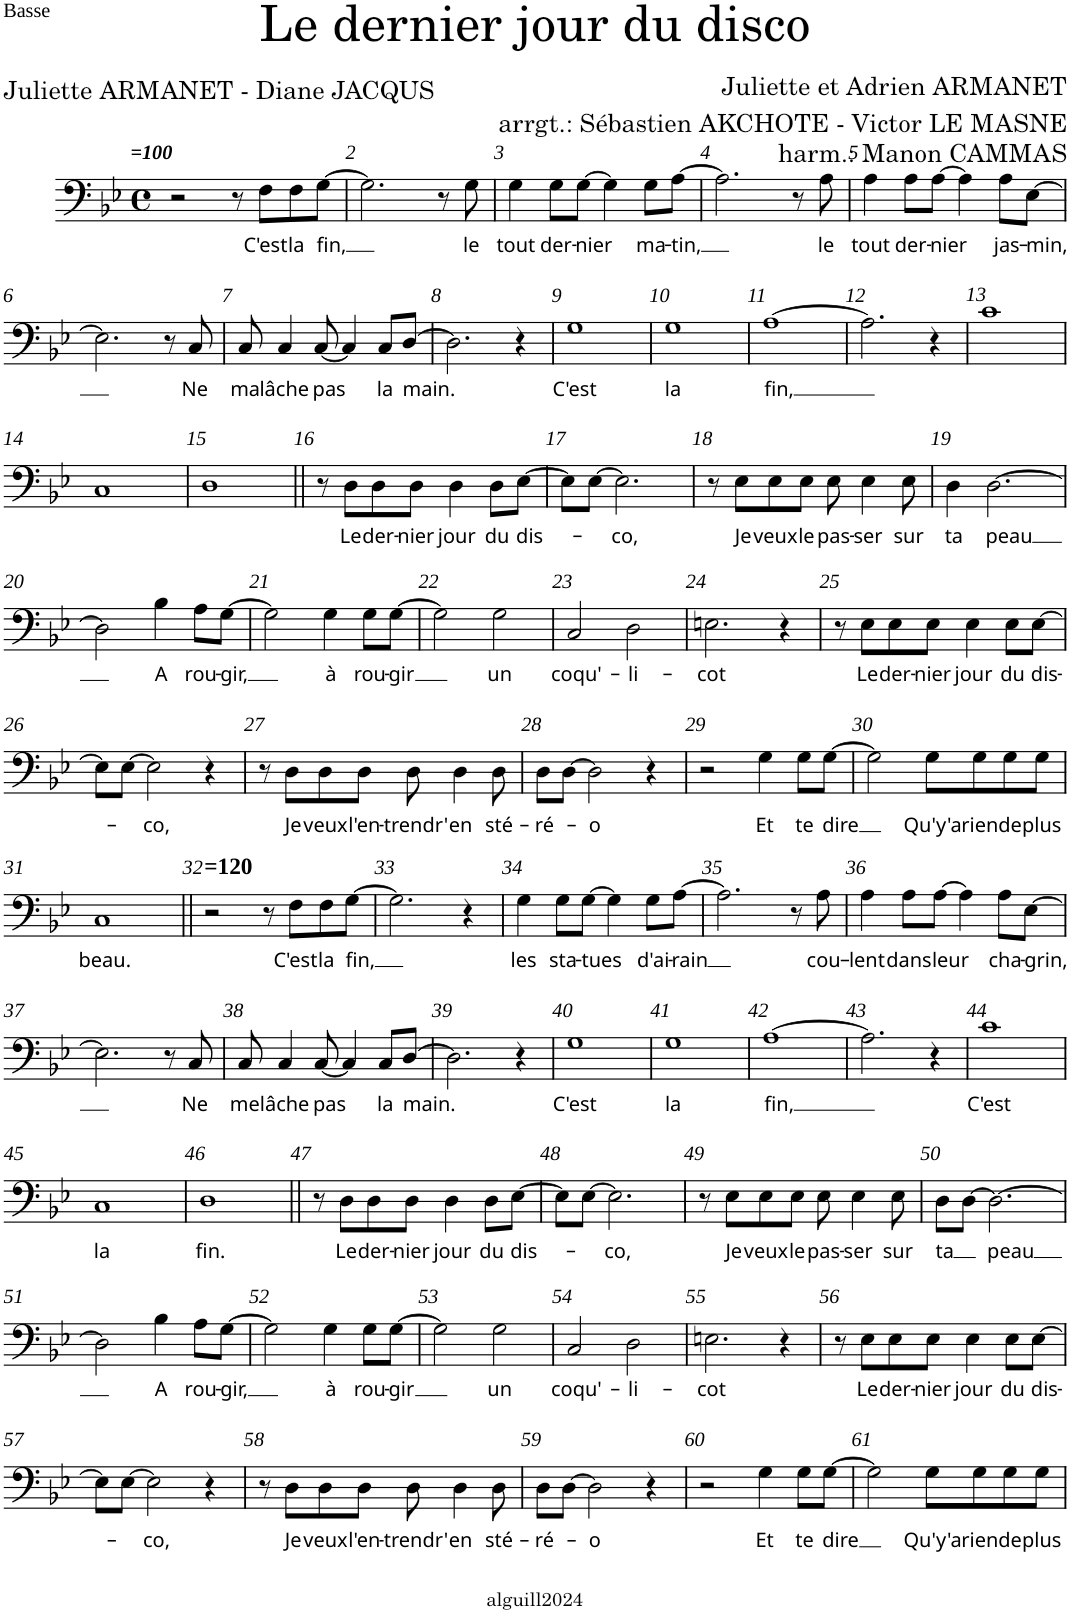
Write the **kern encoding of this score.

**kern	**text
*part1	*part1
*staff1	*staff1
*I"Basse	*
*I'B.	*
*clefF4	*
*k[b-e-]	*
*g:	*
*M4/4	*
*met(c)	*
=1	=1
!LO:TX:a:Bi:t==100	!
2r	.
8r	.
!	!LO:LY:b
8F\L	C'est
!	!LO:LY:b
8F\	la
!	!LO:LY:b
[8G\J	fin,
=2	=2
2.G\]	.
8r	.
!	!LO:LY:b
8G\	le
=3	=3
!	!LO:LY:b
4G\	tout
!	!LO:LY:b
8G\L	der-
!	!LO:LY:b
[8G\J	-nier
4G\]	.
!	!LO:LY:b
8G\L	ma-
!	!LO:LY:b
[8A\J	-tin,
=4	=4
2.A\]	.
8r	.
!	!LO:LY:b
8A\	le
=5	=5
!	!LO:LY:b
4A\	tout
!	!LO:LY:b
8A\L	der-
!	!LO:LY:b
[8A\J	-nier
4A\]	.
!	!LO:LY:b
8A\L	jas-
!	!LO:LY:b
[8E-\J	-min,
!!LO:LB:g=z
=6	=6
2.E-\]	.
8r	.
!	!LO:LY:b
8C/	Ne
=7	=7
!	!LO:LY:b
8C/	ma
!	!LO:LY:b
4C/	lâche
!	!LO:LY:b
[8C/	pas
4C/]	.
!	!LO:LY:b
8C/L	la
!	!LO:LY:b
[8D/J	main.
=8	=8
2.D\]	.
4r	.
=9	=9
!	!LO:LY:b
1G	C'est
=10	=10
!	!LO:LY:b
1G	la
=11	=11
!	!LO:LY:b
[1A	fin,
=12	=12
2.A\]	.
4r	.
=13	=13
1c	.
!!LO:LB:g=z
=14	=14
1C	.
=15	=15
1D	.
=16||	=16||
8r	.
!	!LO:LY:b
8D\L	Le
!	!LO:LY:b
8D\	der-
!	!LO:LY:b
8D\J	-nier
!	!LO:LY:b
4D\	jour
!	!LO:LY:b
8D\L	du
!	!LO:LY:b
[8E-\J	dis-
=17	=17
8E-\L]	.
[8E-\J	.
!	!LO:LY:b
2.E-\]	-co,
=18	=18
8r	.
!	!LO:LY:b
8E-\L	Je
!	!LO:LY:b
8E-\	veux
!	!LO:LY:b
8E-\J	le
!	!LO:LY:b
8E-\	pas-
!	!LO:LY:b
4E-\	-ser
!	!LO:LY:b
8E-\	sur
=19	=19
!	!LO:LY:b
4D\	ta
!	!LO:LY:b
[2.D\	peau
!!LO:LB:g=z
=20	=20
2D\]	.
!	!LO:LY:b
4B-\	A
!	!LO:LY:b
8A\L	rou-
!	!LO:LY:b
[8G\J	-gir,
=21	=21
2G\]	.
!	!LO:LY:b
4G\	à
!	!LO:LY:b
8G\L	rou-
!	!LO:LY:b
[8G\J	-gir
=22	=22
2G\]	.
!	!LO:LY:b
2G\	un
=23	=23
!	!LO:LY:b
2C/	coqu'-
!	!LO:LY:b
2D\	-li-
=24	=24
!	!LO:LY:b
2.En\	-cot
4r	.
=25	=25
8r	.
!	!LO:LY:b
8E-\L	Le
!	!LO:LY:b
8E-\	der-
!	!LO:LY:b
8E-\J	-nier
!	!LO:LY:b
4E-\	jour
!	!LO:LY:b
8E-\L	du
!	!LO:LY:b
[8E-\J	dis-
!!LO:LB:g=z
=26	=26
8E-\L]	.
[8E-\J	.
!	!LO:LY:b
2E-\]	-co,
4r	.
=27	=27
8r	.
!	!LO:LY:b
8D\L	Je
!	!LO:LY:b
8D\	veux
!	!LO:LY:b
8D\J	l'en-
!	!LO:LY:b
8D\	-trendr'
!	!LO:LY:b
4D\	en
!	!LO:LY:b
8D\	sté-
=28	=28
!	!LO:LY:b
8D\L	-ré-
[8D\J	.
!	!LO:LY:b
2D\]	-o
4r	.
=29	=29
2r	.
!	!LO:LY:b
4G\	Et
!	!LO:LY:b
8G\L	te
!	!LO:LY:b
[8G\J	dire
=30	=30
2G\]	.
!	!LO:LY:b
8G\L	Qu'y'a
!	!LO:LY:b
8G\	rien
!	!LO:LY:b
8G\	de
!	!LO:LY:b
8G\J	plus
!!LO:LB:g=z
=31	=31
!	!LO:LY:b
1C	beau.
=32||	=32||
!LO:TX:a:B:t==120	!
2r	.
8r	.
!	!LO:LY:b
8F\L	C'est
!	!LO:LY:b
8F\	la
!	!LO:LY:b
[8G\J	fin,
=33	=33
2.G\]	.
4r	.
=34	=34
!	!LO:LY:b
4G\	les
!	!LO:LY:b
8G\L	sta-
!	!LO:LY:b
[8G\J	-tues
4G\]	.
!	!LO:LY:b
8G\L	d'ai-
!	!LO:LY:b
[8A\J	-rain
=35	=35
2.A\]	.
8r	.
!	!LO:LY:b
8A\	cou-
=36	=36
!	!LO:LY:b
4A\	-lent
!	!LO:LY:b
8A\L	dans
!	!LO:LY:b
[8A\J	leur
4A\]	.
!	!LO:LY:b
8A\L	cha-
!	!LO:LY:b
[8E-\J	-grin,
!!LO:LB:g=z
=37	=37
2.E-\]	.
8r	.
!	!LO:LY:b
8C/	Ne
=38	=38
!	!LO:LY:b
8C/	me
!	!LO:LY:b
4C/	lâche
!	!LO:LY:b
[8C/	pas
4C/]	.
!	!LO:LY:b
8C/L	la
!	!LO:LY:b
[8D/J	main.
=39	=39
2.D\]	.
4r	.
=40	=40
!	!LO:LY:b
1G	C'est
=41	=41
!	!LO:LY:b
1G	la
=42	=42
!	!LO:LY:b
[1A	fin,
=43	=43
2.A\]	.
4r	.
=44	=44
!	!LO:LY:b
1c	C'est
!!LO:LB:g=z
=45	=45
!	!LO:LY:b
1C	la
=46	=46
!	!LO:LY:b
1D	fin.
=47||	=47||
8r	.
!	!LO:LY:b
8D\L	Le
!	!LO:LY:b
8D\	der-
!	!LO:LY:b
8D\J	-nier
!	!LO:LY:b
4D\	jour
!	!LO:LY:b
8D\L	du
!	!LO:LY:b
[8E-\J	dis-
=48	=48
8E-\L]	.
[8E-\J	.
!	!LO:LY:b
2.E-\]	-co,
=49	=49
8r	.
!	!LO:LY:b
8E-\L	Je
!	!LO:LY:b
8E-\	veux
!	!LO:LY:b
8E-\J	le
!	!LO:LY:b
8E-\	pas-
!	!LO:LY:b
4E-\	-ser
!	!LO:LY:b
8E-\	sur
=50	=50
!	!LO:LY:b
8D\L	ta
[8D\J	.
!	!LO:LY:b
2.D\_	peau
!!LO:LB:g=z
=51	=51
2D\]	.
!	!LO:LY:b
4B-\	A
!	!LO:LY:b
8A\L	rou-
!	!LO:LY:b
[8G\J	-gir,
=52	=52
2G\]	.
!	!LO:LY:b
4G\	à
!	!LO:LY:b
8G\L	rou-
!	!LO:LY:b
[8G\J	-gir
=53	=53
2G\]	.
!	!LO:LY:b
2G\	un
=54	=54
!	!LO:LY:b
2C/	coqu'-
!	!LO:LY:b
2D\	-li-
=55	=55
!	!LO:LY:b
2.En\	-cot
4r	.
=56	=56
8r	.
!	!LO:LY:b
8E-\L	Le
!	!LO:LY:b
8E-\	der-
!	!LO:LY:b
8E-\J	-nier
!	!LO:LY:b
4E-\	jour
!	!LO:LY:b
8E-\L	du
!	!LO:LY:b
[8E-\J	dis-
!!LO:LB:g=z
=57	=57
8E-\L]	.
[8E-\J	.
!	!LO:LY:b
2E-\]	-co,
4r	.
=58	=58
8r	.
!	!LO:LY:b
8D\L	Je
!	!LO:LY:b
8D\	veux
!	!LO:LY:b
8D\J	l'en-
!	!LO:LY:b
8D\	-trendr'
!	!LO:LY:b
4D\	en
!	!LO:LY:b
8D\	sté-
=59	=59
!	!LO:LY:b
8D\L	-ré-
[8D\J	.
!	!LO:LY:b
2D\]	-o
4r	.
=60	=60
2r	.
!	!LO:LY:b
4G\	Et
!	!LO:LY:b
8G\L	te
!	!LO:LY:b
[8G\J	dire
=61	=61
2G\]	.
!	!LO:LY:b
8G\L	Qu'y'a
!	!LO:LY:b
8G\	rien
!	!LO:LY:b
8G\	de
!	!LO:LY:b
8G\J	plus
=	=
*-	*-
